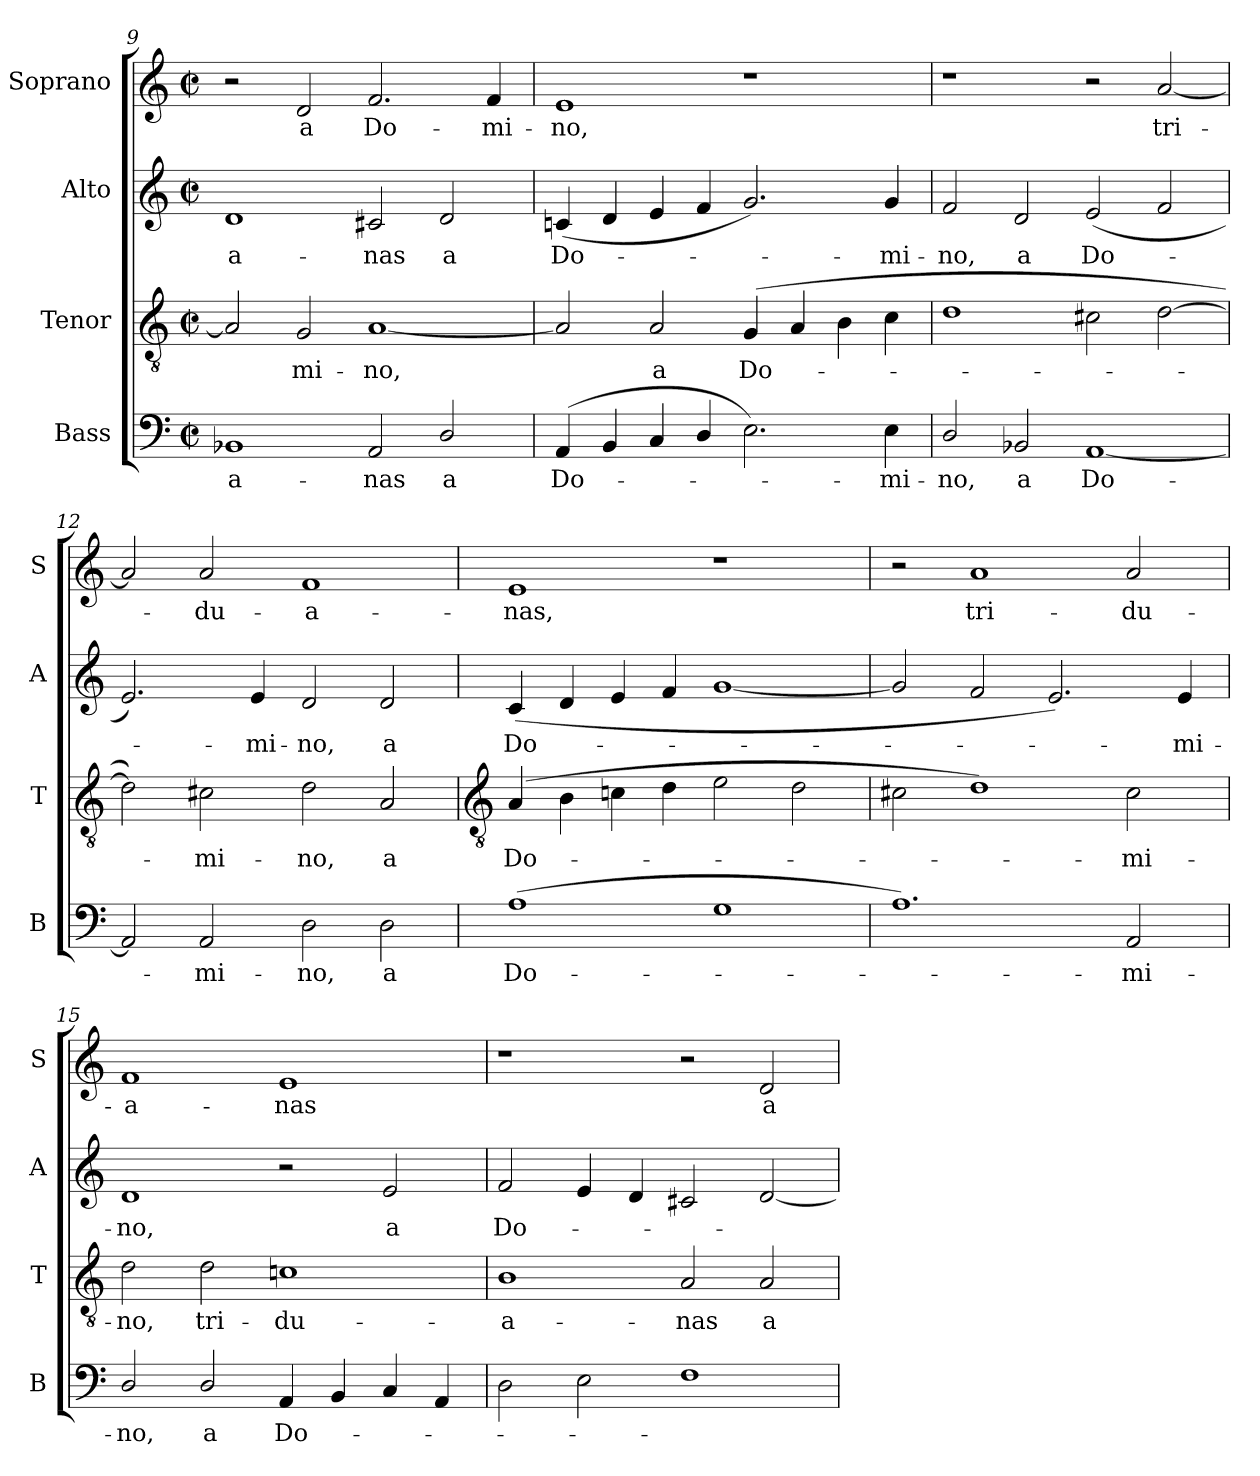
**kern	**text	**kern	**text	**kern	**text	**kern	**text
*part4	*part4	*part3	*part3	*part2	*part2	*part1	*part1
*staff4	*staff4	*staff3	*staff3	*staff2	*staff2	*staff1	*staff1
*I"Bass	*	*I"Tenor	*	*I"Alto	*	*I"Soprano	*
*I'B	*	*I'T	*	*I'A	*	*I'S	*
*clefF4	*	*clefGv2	*	*clefG2	*	*clefG2	*
*k[]	*	*k[]	*	*k[]	*	*k[]	*
*C:	*	*C:	*	*C:	*	*C:	*
*M4/2	*	*M4/2	*	*M4/2	*	*M4/2	*
*met(c|)	*	*met(c|)	*	*met(c|)	*	*met(c|)	*
=9	=9	=9	=9	=9	=9	=9	=9
!	!LO:LY:b	!	!	!	!LO:LY:b	!	!
1BB-X	-a-	2A]	.	1d	-a-	2r	.
!	!	!	!LO:LY:b	!	!	!	!LO:LY:b
.	.	2G	mi-	.	.	2d	a
!	!LO:LY:b	!	!LO:LY:b	!	!LO:LY:b	!	!LO:LY:b
2AA	-nas	[1A	-no,	2c#X	-nas	2.f	Do-
!	!LO:LY:b	!	!	!	!LO:LY:b	!	!
2D/	a	.	.	2d	a	.	.
!	!	!	!	!	!	!	!LO:LY:b
.	.	.	.	.	.	4f	-mi-
=10	=10	=10	=10	=10	=10	=10	=10
!	!LO:LY:b	!	!	!	!LO:LY:b	!	!LO:LY:b
(<4AA	Do-	2A]	.	(<4cn	Do-	1e	-no,
4BB	.	.	.	4d	.	.	.
!	!	!	!LO:LY:b	!	!	!	!
4C	.	2A	a	4e	.	.	.
4D/	.	.	.	4f	.	.	.
!	!	!	!LO:LY:b	!	!	!	!
2.E)	.	(<4G	Do-	2.g)	.	1r	.
.	.	4A	.	.	.	.	.
.	.	4B	.	.	.	.	.
!	!LO:LY:b	!	!	!	!LO:LY:b	!	!
4E	mi-	4c	.	4g	mi-	.	.
=11	=11	=11	=11	=11	=11	=11	=11
!	!LO:LY:b	!	!	!	!LO:LY:b	!	!
2D/	-no,	1d	.	2f	-no,	1r	.
!	!LO:LY:b	!	!	!	!LO:LY:b	!	!
2BB-X	a	.	.	2d	a	.	.
!	!LO:LY:b	!	!	!	!LO:LY:b	!	!
[1AA	Do-	2c#X	.	(<2e	Do-	2r	.
!	!	!	!	!	!	!	!LO:LY:b
.	.	[2d	.	2f	.	[2a	tri-
=12	=12	=12	=12	=12	=12	=12	=12
2AA]	.	2d])	.	2.e)	.	2a]	.
!	!LO:LY:b	!	!LO:LY:b	!	!	!	!LO:LY:b
2AA	mi-	2c#X	mi-	.	.	2a	du-
!	!	!	!	!	!LO:LY:b	!	!
.	.	.	.	4e	mi-	.	.
!	!LO:LY:b	!	!LO:LY:b	!	!LO:LY:b	!	!LO:LY:b
2D	-no,	2d	-no,	2d	-no,	1f	-a-
!	!LO:LY:b	!	!LO:LY:b	!	!LO:LY:b	!	!
2D	a	2A	a	2d	a	.	.
!!LO:LB:g=z
=13	=13	=13	=13	=13	=13	=13	=13
*	*	*clefGv2	*	*	*	*	*
!	!LO:LY:b	!	!LO:LY:b	!	!LO:LY:b	!	!LO:LY:b
(>1A	Do-	(>4A	Do-	(<4c	Do-	1e	-nas,
.	.	4B	.	4d	.	.	.
.	.	4cn	.	4e	.	.	.
.	.	4d	.	4f	.	.	.
1G	.	2e	.	[1g	.	1r	.
.	.	2d	.	.	.	.	.
=14	=14	=14	=14	=14	=14	=14	=14
1.A)	.	2c#X	.	2g]	.	2r	.
!	!	!	!	!	!	!	!LO:LY:b
.	.	1d)	.	2f	.	1a	tri-
.	.	.	.	2.e)	.	.	.
!	!LO:LY:b	!	!LO:LY:b	!	!	!	!LO:LY:b
2AA	mi-	2c#	mi-	.	.	2a	-du-
!	!	!	!	!	!LO:LY:b	!	!
.	.	.	.	4e	mi-	.	.
=15	=15	=15	=15	=15	=15	=15	=15
!	!LO:LY:b	!	!LO:LY:b	!	!LO:LY:b	!	!LO:LY:b
2D/	-no,	2d	-no,	1d	-no,	1f	-a-
!	!LO:LY:b	!	!LO:LY:b	!	!	!	!
2D/	a	2d	tri-	.	.	.	.
!	!LO:LY:b	!	!LO:LY:b	!	!	!	!LO:LY:b
4AA	Do-	1cn	-du-	2r	.	1e	-nas
4BB	.	.	.	.	.	.	.
!	!	!	!	!	!LO:LY:b	!	!
4C	.	.	.	2e	a	.	.
4AA	.	.	.	.	.	.	.
=16	=16	=16	=16	=16	=16	=16	=16
!	!	!	!LO:LY:b	!	!LO:LY:b	!	!
2D	.	1B	-a-	2f	Do-	1r	.
2E	.	.	.	4e	.	.	.
.	.	.	.	4d	.	.	.
!	!	!	!LO:LY:b	!	!	!	!
1F	.	2A	-nas	2c#X	.	2r	.
!	!	!	!LO:LY:b	!	!	!	!LO:LY:b
.	.	2A	a	[2d	.	2d	a
=	=	=	=	=	=	=	=
*-	*-	*-	*-	*-	*-	*-	*-
